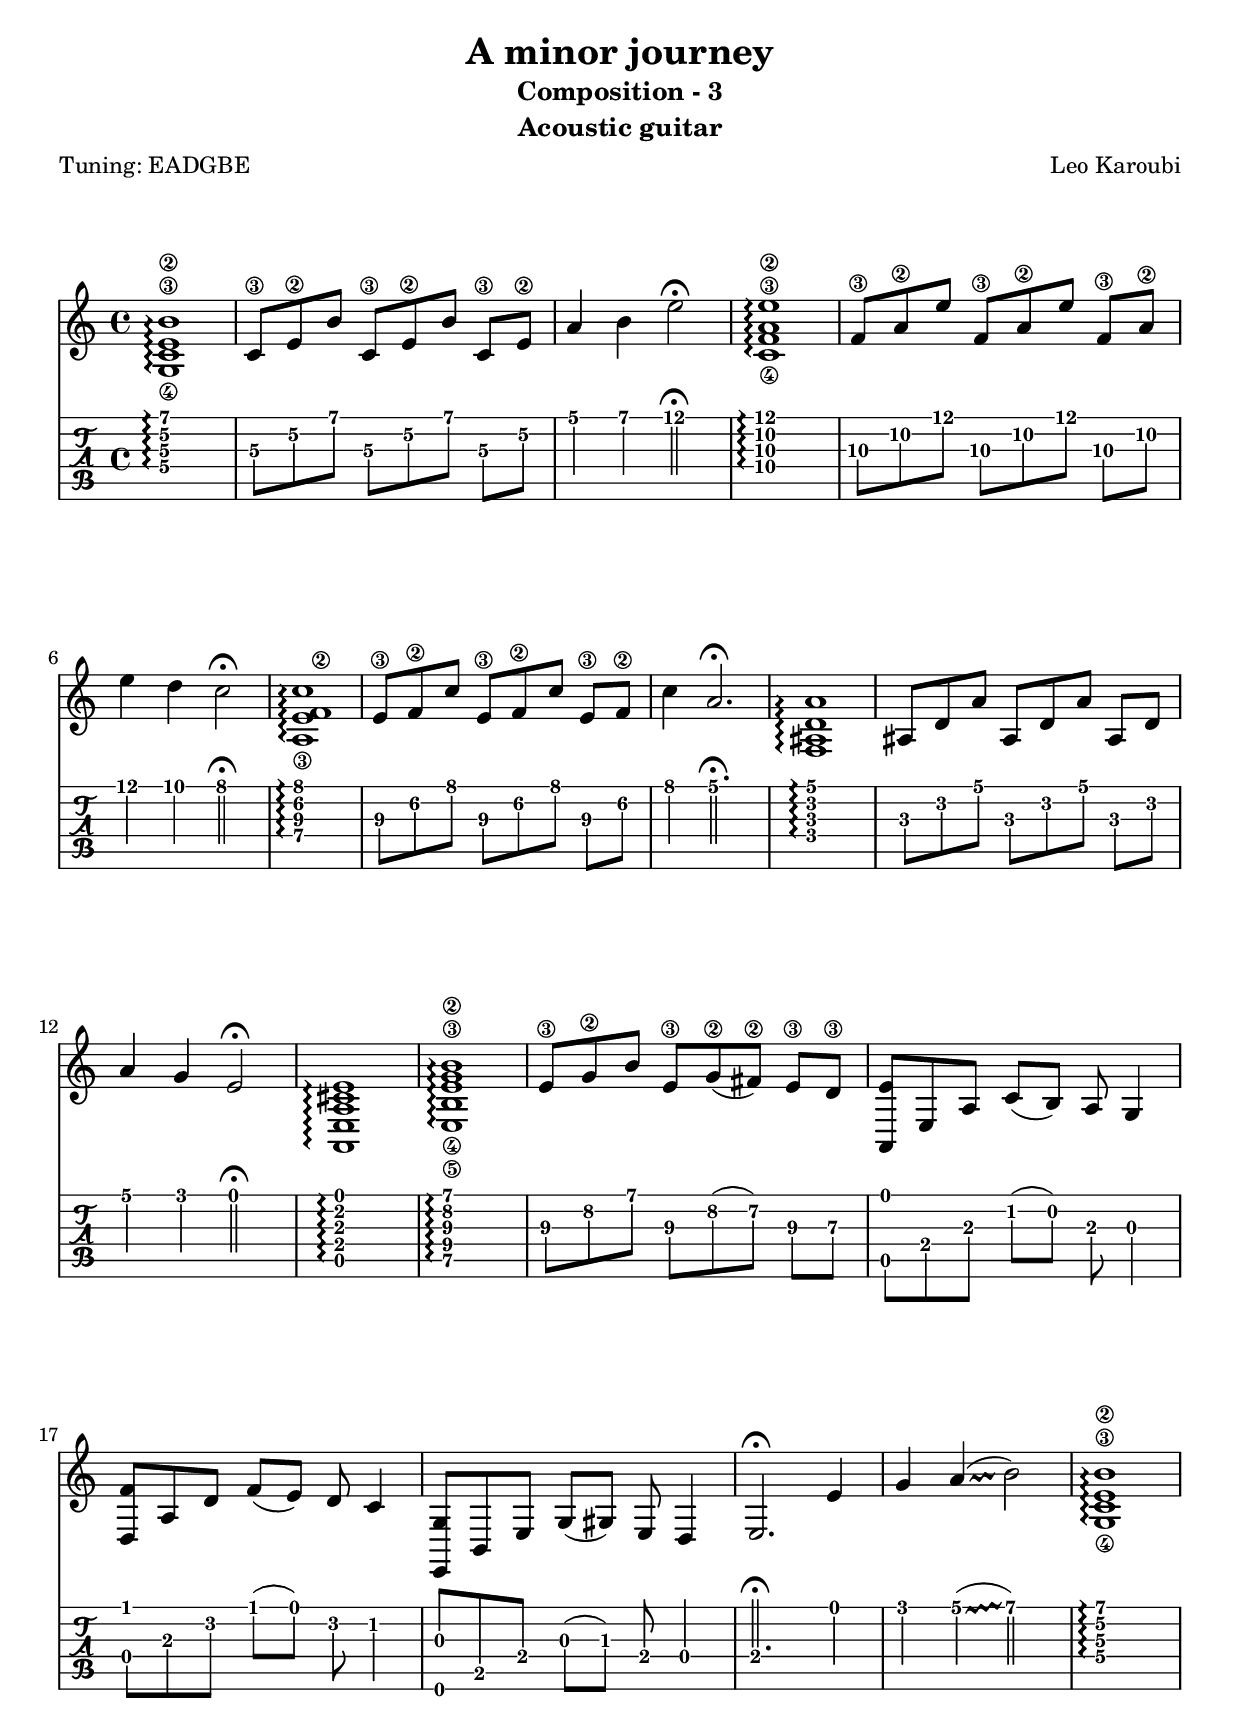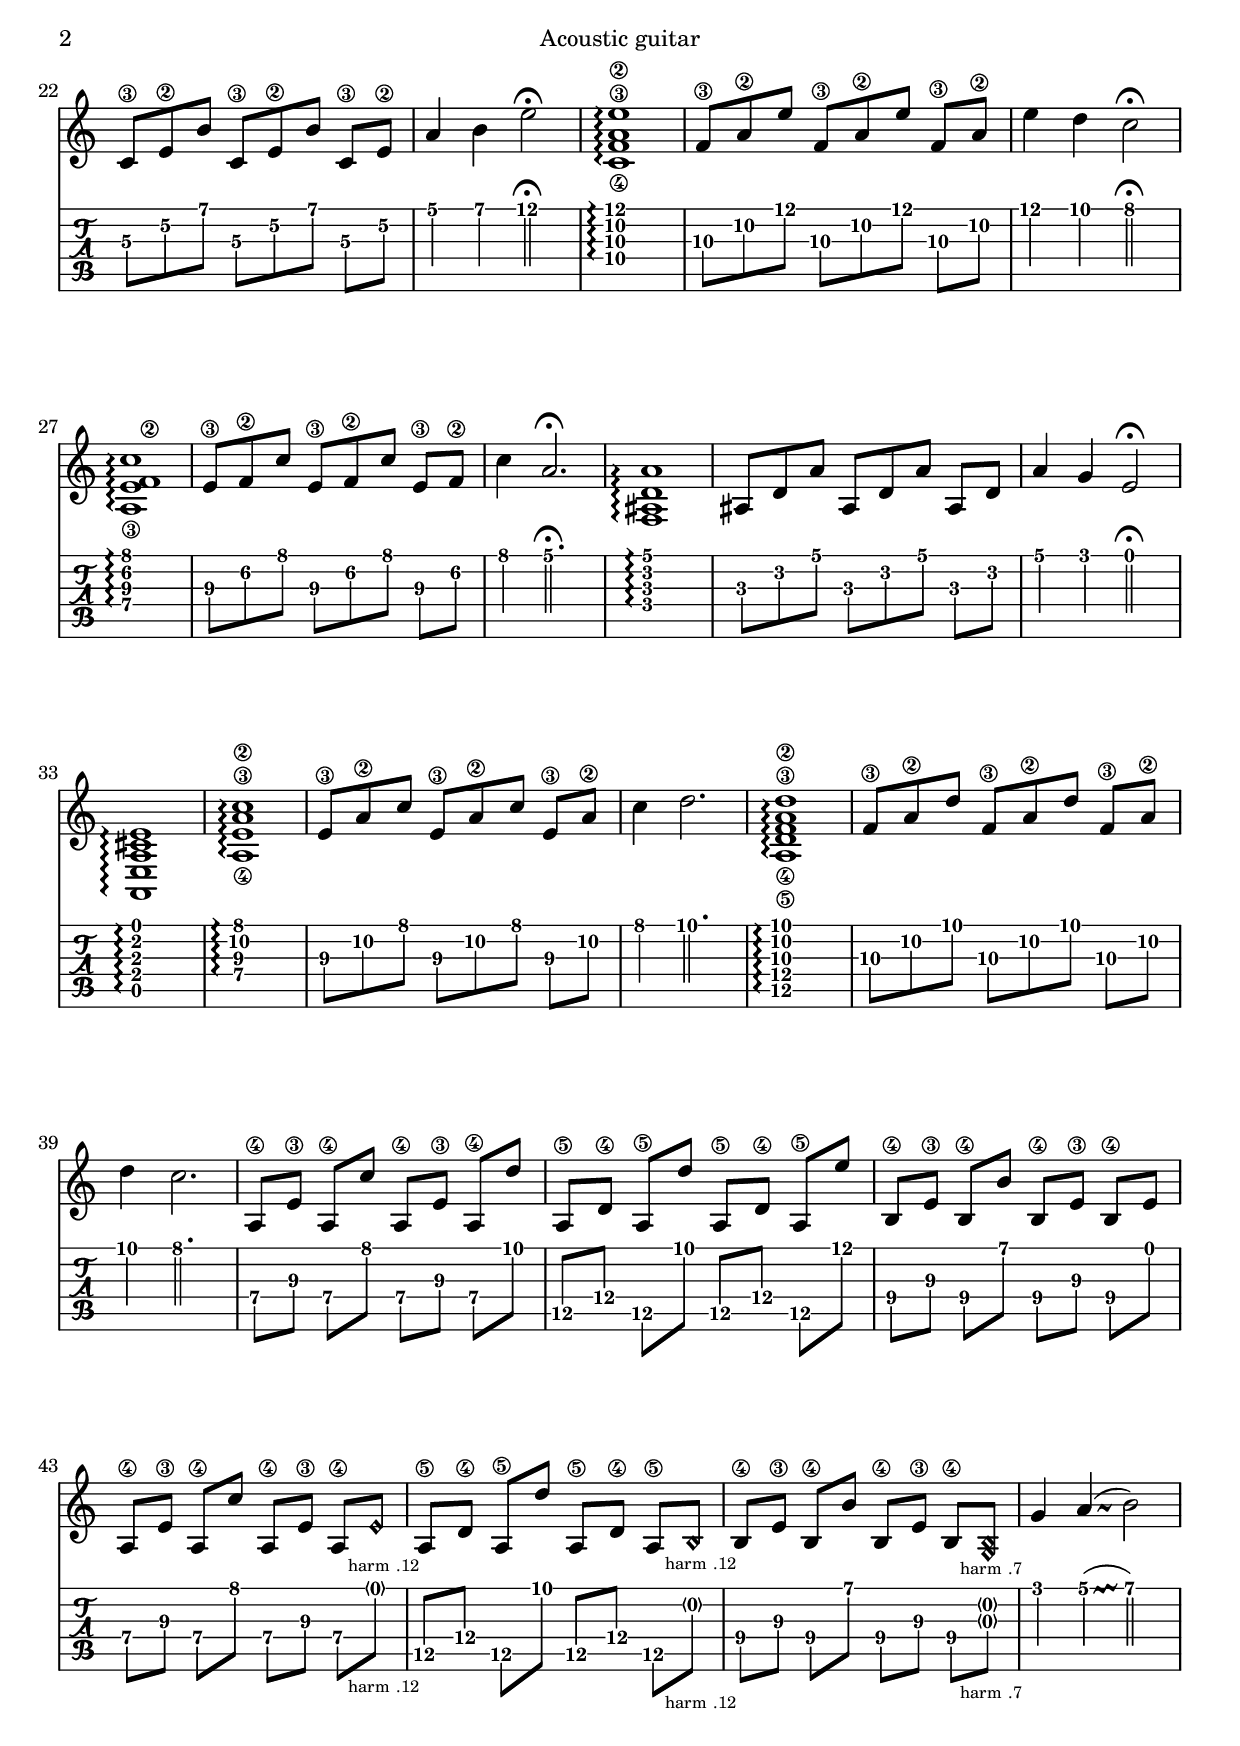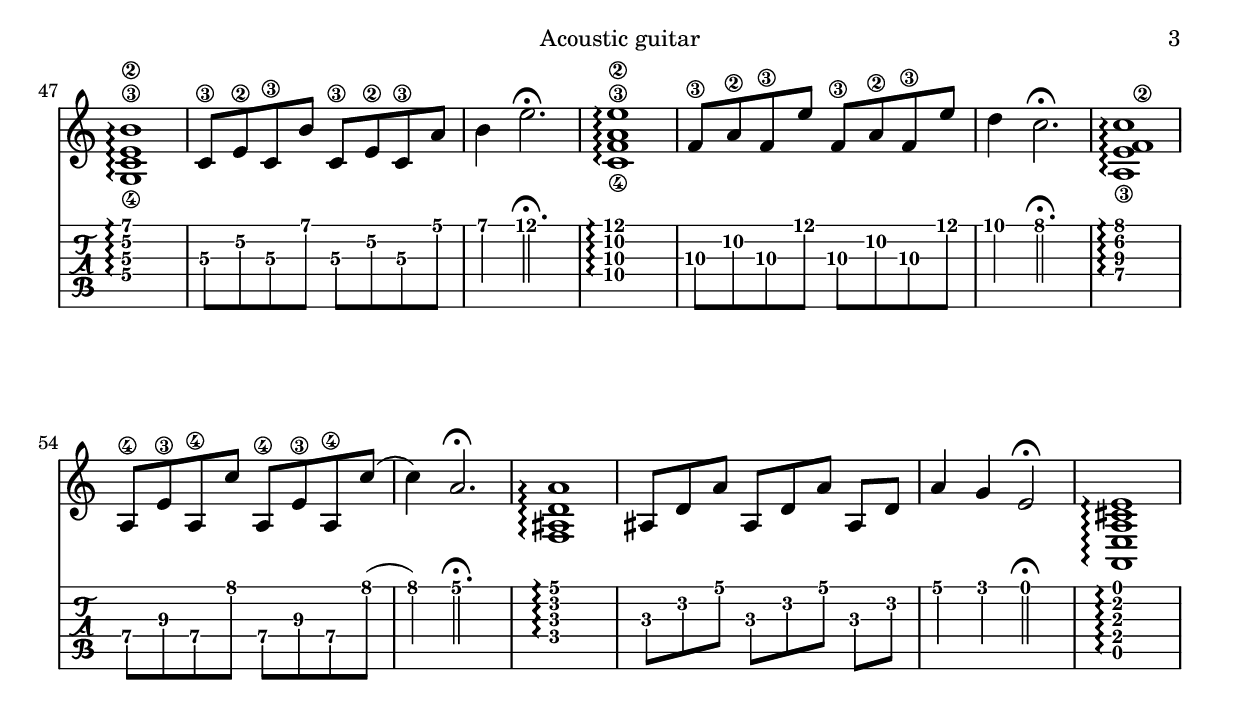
\version "2.22.1"
\include "english.ly"
\header {
  title = "A minor journey"
  subtitle = "Composition - 3"
  instrument = "Acoustic guitar"
  meter = "Tuning: EADGBE"
  arranger = "Leo Karoubi"
  % composer = "Leo Karoubi"
}

\layout { 
  indent = 0.0\cm 
  #(layout-set-staff-size 21)
  \context {
    \Score
    \override Glissando.thickness = #3
    \override Glissando.style = #'trill
    \override SpacingSpanner.common-shortest-duration = #(ly:make-moment 1/16)
  }
}

\markup { 
  \vspace #1
}

timeSign = 4/4
harmTwelveMarkup = -\markup { \center-align \abs-fontsize #8 { harm .12 }}
harmSevenMarkup = -\markup { \center-align \abs-fontsize #8 { harm .7 }}

rallentendo = -\markup { \abs-fontsize #10 { rallentendo }}

chorus = {
  <g\4 c'\3 e'\2 b'>1\arpeggio | c'8\3[ e'\2 b'] c'8\3[ e'\2 b'] c'8\3[ e'\2] | a'4 b'4 e''2\fermata |
  <c'\4 f'\3 a'\2 e''>1\arpeggio | f'8\3[a'\2 e''] f'8\3[a'\2 e''] f'8\3[a'\2] | e''4 d''4 c''2\fermata |
  <a e'\3 f'\2 c''>1\arpeggio | e'8\3[ f'\2 c''] e'8\3[ f'\2 c''] e'8\3[ f'\2] | c''4 a'2.\fermata | 
  <f a-sharp d' a'>1\arpeggio | a-sharp8[ d' a'] a-sharp8[ d' a'] a-sharp8[ d'] | a'4 g'4 e'2\fermata |
  <a, e a c-sharp' e'>1\arpeggio
}

first_verse = {
  <e\5 b\4 e'\3 g'\2 b'>1\arpeggio | e'8\3[ g'\2 b'] e'8\3[ g'8\2( f-sharp'\2)] e'8\3[ d'\3] |

  % <a, e'>8[ e a] c'8([ b]) a8 g4 |
  % <d f'>8[ a d'] f'8([ e']) d'8 c'4 |
  % <e, g>8[ b, e] g([ g-sharp)] e8 d4 |

  % <e\5 b'>8[ b\4 e'\3] g'8\2[( f-sharp'\2)] e'8\3 d'4\3 |

  <a, e'>8[ e a] c'8([ b]) a8 g4 |
  <d f'>8[ a d'] f'8([ e']) d'8 c'4 |
  <e, g>8[ b, e] g([ g-sharp)] e8 d4 |
  e2.\fermata e'4 |
}

bridge = {
  g'4 a'4 \glissando( b'2)
}

second_verse = {
  <a\4 e'\3 a'\2 c''>1\arpeggio | e'8\3[ a'\2 c''] e'8\3[ a'\2 c''] e'8\3[ a'\2] | c''4 d''2. |
  <a\5 d'\4 f'\3 a'\2 d''>1\arpeggio | f'8\3[ a'\2 d''] f'8\3[ a'\2 d''] f'8\3[ a'\2] | d''4 c''2. |

  a8\4[ e'8\3] a8\4[ c''] a8\4[ e'8\3] a8\4[ d''] |
  a8\5[d'\4] a8\5[ d''] a8\5[d'\4] a8\5[ e''] |
  b8\4[ e'\3] b8\4[ b'] b8\4[ e'\3] b8\4[ e'] |

  a8\4[ e'8\3] a8\4[ c''] a8\4[ e'8\3] a8\4[ e'\harmonic\harmTwelveMarkup] |
  a8\5[d'\4] a8\5[ d''] a8\5[d'\4] a8\5[ b\harmonic\harmTwelveMarkup] |
  b8\4[ e'\3] b8\4[ b'] b8\4[ e'\3] b8\4[ <g\harmonic b\harmonic>\harmSevenMarkup] |
}

last_chorus = {
  <g\4 c'\3 e'\2 b'>1\arpeggio | c'8\3[ e'\2 c'\3 b'] c'8\3[ e'\2 c'\3 a'] | b'4 e''2.\fermata |
  <c'\4 f'\3 a'\2 e''>1\arpeggio | f'8\3[a'\2 f'\3 e''] f'8\3[a'\2 f'\3 e''] | d''4 c''2.\fermata |
  <a e'\3 f'\2 c''>1\arpeggio | a8\4[e'8\3 a\4 c''] a8\4[e'8\3 a\4 c''(] | c''4) a'2.\fermata | 
  <f a-sharp d' a'>1\arpeggio | a-sharp8[ d' a'] a-sharp8[ d' a'] a-sharp8[ d'] | a'4 g'4 e'2\fermata |
  <a, e a c-sharp' e'>1\arpeggio
}

full_part = {
    \chorus
    \first_verse
    \bridge
    \chorus
    \second_verse
    \bridge
    \last_chorus
}

\score {
    <<
    \new Staff {
        \clef "G"
        \time \timeSign
        \full_part
    }
    \new TabStaff {
        \set TabStaff.minimumFret = #0
        \time \timeSign
        \tabFullNotation
        \full_part
    }
    >>
}
